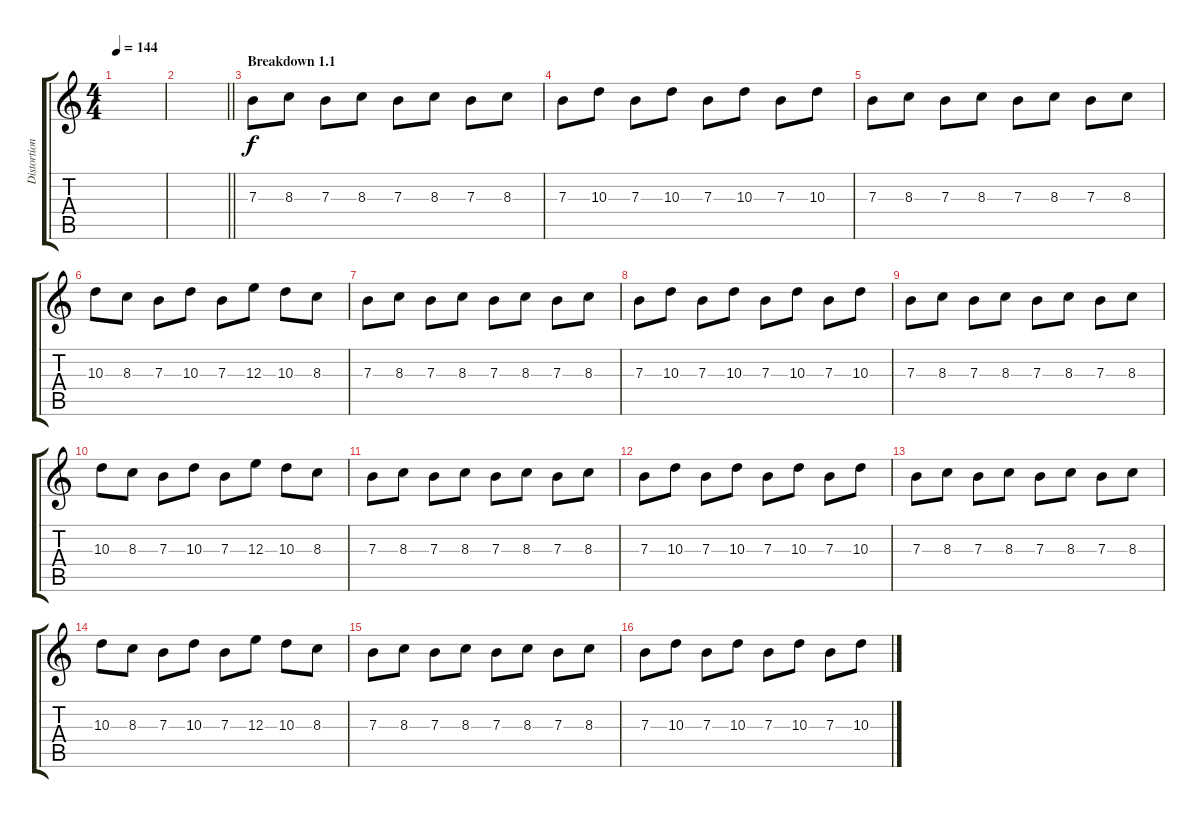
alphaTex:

\track ("Distortion" "Distortion") {instrument distortionguitar}
\staff {score tabs}
\tuning (Db4 Ab3 E3 B2 Gb2 B1) {hide}
\ts (4 4)
\tempo 144
\clef g2
\ks c
|
\barLineRight lightlight
|
\section ("" "Breakdown 1.1")
7.3.8 8.3.8 7.3.8 8.3.8 7.3.8 8.3.8 7.3.8 8.3.8 |
7.3.8 10.3.8 7.3.8 10.3.8 7.3.8 10.3.8 7.3.8 10.3.8 |
7.3.8 8.3.8 7.3.8 8.3.8 7.3.8 8.3.8 7.3.8 8.3.8 |
10.3.8 8.3.8 7.3.8 10.3.8 7.3.8 12.3.8 10.3.8 8.3.8 |
7.3.8 8.3.8 7.3.8 8.3.8 7.3.8 8.3.8 7.3.8 8.3.8 |
7.3.8 10.3.8 7.3.8 10.3.8 7.3.8 10.3.8 7.3.8 10.3.8 |
7.3.8 8.3.8 7.3.8 8.3.8 7.3.8 8.3.8 7.3.8 8.3.8 |
10.3.8 8.3.8 7.3.8 10.3.8 7.3.8 12.3.8 10.3.8 8.3.8 |
7.3.8 8.3.8 7.3.8 8.3.8 7.3.8 8.3.8 7.3.8 8.3.8 |
7.3.8 10.3.8 7.3.8 10.3.8 7.3.8 10.3.8 7.3.8 10.3.8 |
7.3.8 8.3.8 7.3.8 8.3.8 7.3.8 8.3.8 7.3.8 8.3.8 |
10.3.8 8.3.8 7.3.8 10.3.8 7.3.8 12.3.8 10.3.8 8.3.8 |
7.3.8 8.3.8 7.3.8 8.3.8 7.3.8 8.3.8 7.3.8 8.3.8 |
7.3.8 10.3.8 7.3.8 10.3.8 7.3.8 10.3.8 7.3.8 10.3.8
